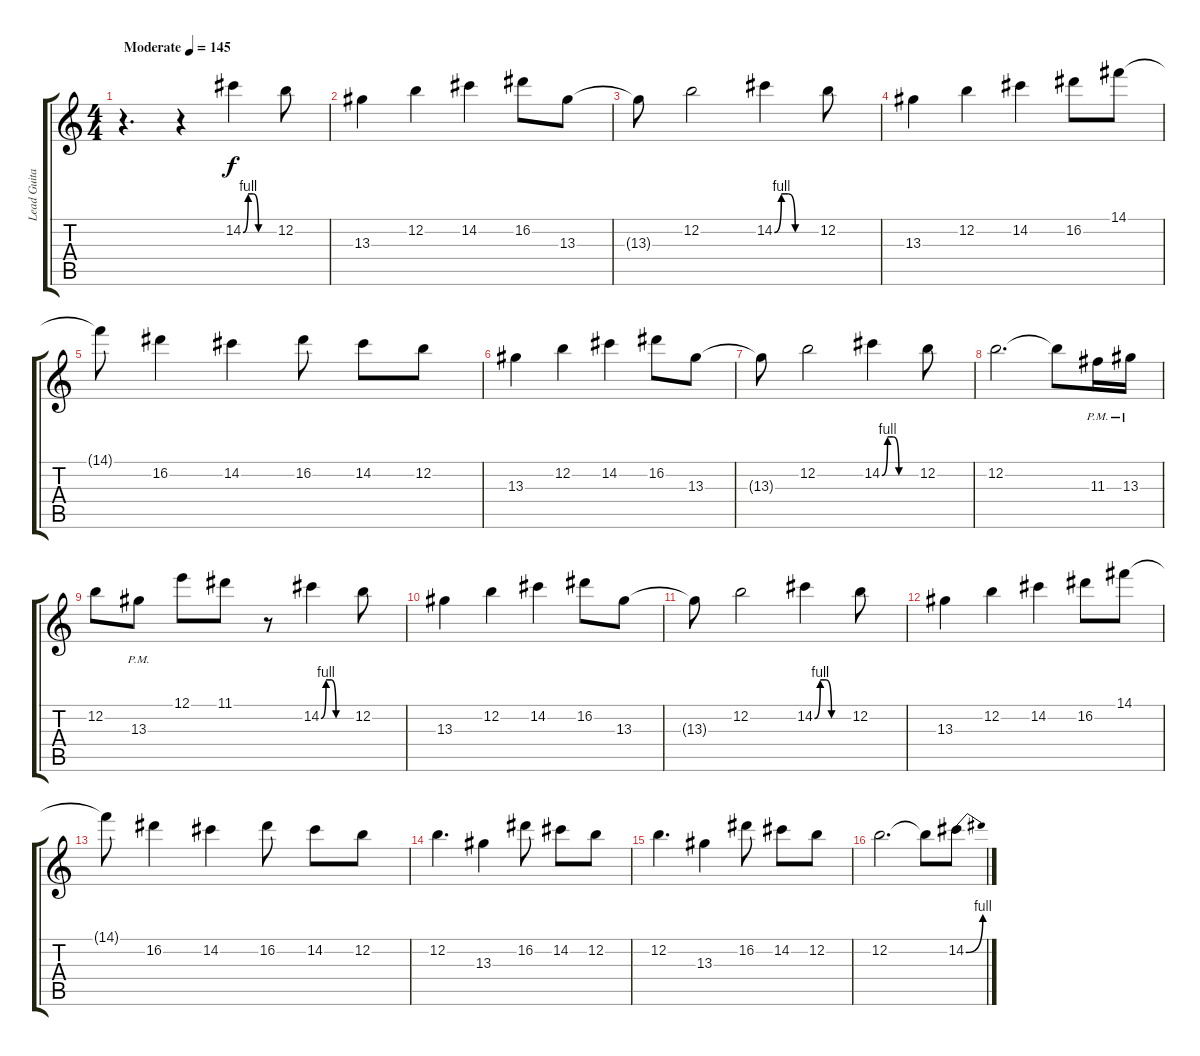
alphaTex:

\track ("Lead Guitar" "Lead Guita") {instrument distortionguitar}
\staff {score tabs}
\tuning (E4 B3 G3 D3 A2 E2) {hide}
\ts (4 4)
\tempo (145 "Moderate")
\clef g2
\ks c
r.4{d dy f instrument distortionguitar} r.4 14.2{be (custom 0 0 10 4 20 4 30 0 60 0)}.4 12.2.8 |
13.3.4 12.2.4 14.2.4 16.2.8 13.3.8 |
13.3{t}.8 12.2.2 14.2{be (custom 0 0 10 4 20 4 30 0 60 0)}.4 12.2.8 |
13.3.4 12.2.4 14.2.4 16.2.8 14.1.8 |
14.1{t}.8 16.2.4 14.2.4 16.2.8 14.2.8 12.2.8 |
13.3.4 12.2.4 14.2.4 16.2.8 13.3.8 |
13.3{t}.8 12.2.2 14.2{be (custom 0 0 10 4 20 4 30 0 60 0)}.4 12.2.8 |
12.2.2{d} 12.2{t}.8 11.3{pm}.16 13.3{pm}.16 |
12.2.8 13.3{pm}.8 12.1.8 11.1.8 r.8 14.2{be (custom 0 0 10 4 20 4 30 0 60 0)}.4 12.2.8 |
13.3.4 12.2.4 14.2.4 16.2.8 13.3.8 |
13.3{t}.8 12.2.2 14.2{be (custom 0 0 10 4 20 4 30 0 60 0)}.4 12.2.8 |
13.3.4 12.2.4 14.2.4 16.2.8 14.1.8 |
14.1{t}.8 16.2.4 14.2.4 16.2.8 14.2.8 12.2.8 |
12.2.4{d} 13.3.4 16.2.8 14.2.8 12.2.8 |
12.2.4{d} 13.3.4 16.2.8 14.2.8 12.2.8 |
12.2.2{d} 12.2{t}.8 14.2{be (bend 0 0 60 4)}.8
